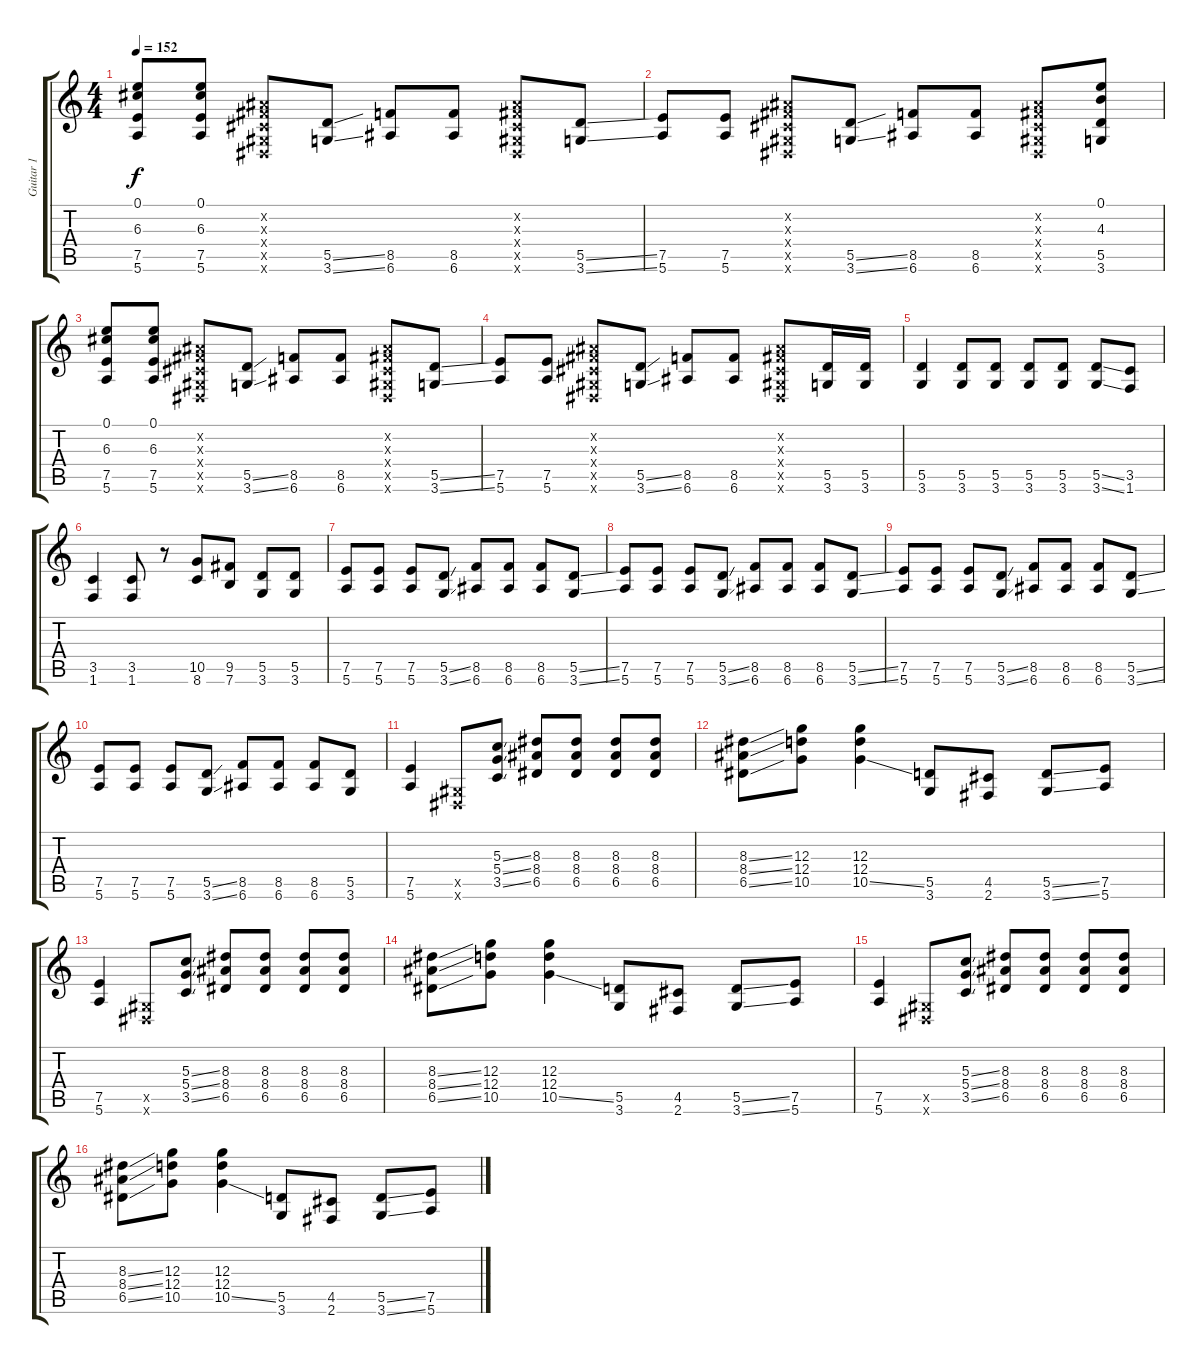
\track ("Guitar 1" "Guitar 1") {instrument overdrivenguitar}
\staff {score tabs}
\tuning (E4 B3 G3 D3 A2 E2) {hide}
\ts (4 4)
\tempo 152
\clef g2
\ks c
(0.1 6.3 7.5 5.6).8{dy f} (0.1 6.3 7.5 5.6).8 (-1.2{x} -1.3{x} -1.4{x} -1.5{x} -1.6{x}).8 (5.5{ss} 3.6{ss}).8 (8.5 6.6).8 (8.5 6.6).8 (-1.2{x} -1.3{x} -1.4{x} -1.5{x} -1.6{x}).8 (5.5{ss} 3.6{ss}).8 |
(7.5 5.6).8 (7.5 5.6).8 (-1.2{x} -1.3{x} -1.4{x} -1.5{x} -1.6{x}).8 (5.5{ss} 3.6{ss}).8 (8.5 6.6).8 (8.5 6.6).8 (-1.2{x} -1.3{x} -1.4{x} -1.5{x} -1.6{x}).8 (0.1 4.3 5.5 3.6).8 |
(0.1 6.3 7.5 5.6).8 (0.1 6.3 7.5 5.6).8 (-1.2{x} -1.3{x} -1.4{x} -1.5{x} -1.6{x}).8 (5.5{ss} 3.6{ss}).8 (8.5 6.6).8 (8.5 6.6).8 (-1.2{x} -1.3{x} -1.4{x} -1.5{x} -1.6{x}).8 (5.5{ss} 3.6{ss}).8 |
(7.5 5.6).8 (7.5 5.6).8 (-1.2{x} -1.3{x} -1.4{x} -1.5{x} -1.6{x}).8 (5.5{ss} 3.6{ss}).8 (8.5 6.6).8 (8.5 6.6).8 (-1.2{x} -1.3{x} -1.4{x} -1.5{x} -1.6{x}).8 (5.5 3.6).16 (5.5 3.6).16 |
(5.5 3.6).4 (5.5 3.6).8 (5.5 3.6).8 (5.5 3.6).8 (5.5 3.6).8 (5.5{ss} 3.6{ss}).8 (3.5 1.6).8 |
(3.5 1.6).4 (3.5 1.6).8 r.8 (10.5 8.6).8 (9.5 7.6).8 (5.5 3.6).8 (5.5 3.6).8 |
(7.5 5.6).8 (7.5 5.6).8 (7.5 5.6).8 (5.5{ss} 3.6{ss}).8 (8.5 6.6).8 (8.5 6.6).8 (8.5 6.6).8 (5.5{ss} 3.6{ss}).8 |
(7.5 5.6).8 (7.5 5.6).8 (7.5 5.6).8 (5.5{ss} 3.6{ss}).8 (8.5 6.6).8 (8.5 6.6).8 (8.5 6.6).8 (5.5{ss} 3.6{ss}).8 |
(7.5 5.6).8 (7.5 5.6).8 (7.5 5.6).8 (5.5{ss} 3.6{ss}).8 (8.5 6.6).8 (8.5 6.6).8 (8.5 6.6).8 (5.5{ss} 3.6{ss}).8 |
(7.5 5.6).8 (7.5 5.6).8 (7.5 5.6).8 (5.5{ss} 3.6{ss}).8 (8.5 6.6).8 (8.5 6.6).8 (8.5 6.6).8 (5.5 3.6).8 |
(7.5 5.6).4 (-1.5{x} -1.6{x}).8 (5.3{ss} 5.4{ss} 3.5{ss}).8 (8.3 8.4 6.5).8 (8.3 8.4 6.5).8 (8.3 8.4 6.5).8 (8.3 8.4 6.5).8 |
(8.3{ss} 8.4{ss} 6.5{ss}).8 (12.3 12.4 10.5).8 (12.3 12.4 10.5{ss}).4 (5.5 3.6).8 (4.5 2.6).8 (5.5{ss} 3.6{ss}).8 (7.5 5.6).8 |
(7.5 5.6).4 (-1.5{x} -1.6{x}).8 (5.3{ss} 5.4{ss} 3.5{ss}).8 (8.3 8.4 6.5).8 (8.3 8.4 6.5).8 (8.3 8.4 6.5).8 (8.3 8.4 6.5).8 |
(8.3{ss} 8.4{ss} 6.5{ss}).8 (12.3 12.4 10.5).8 (12.3 12.4 10.5{ss}).4 (5.5 3.6).8 (4.5 2.6).8 (5.5{ss} 3.6{ss}).8 (7.5 5.6).8 |
(7.5 5.6).4 (-1.5{x} -1.6{x}).8 (5.3{ss} 5.4{ss} 3.5{ss}).8 (8.3 8.4 6.5).8 (8.3 8.4 6.5).8 (8.3 8.4 6.5).8 (8.3 8.4 6.5).8 |
(8.3{ss} 8.4{ss} 6.5{ss}).8 (12.3 12.4 10.5).8 (12.3 12.4 10.5{ss}).4 (5.5 3.6).8 (4.5 2.6).8 (5.5{ss} 3.6{ss}).8 (7.5 5.6).8
